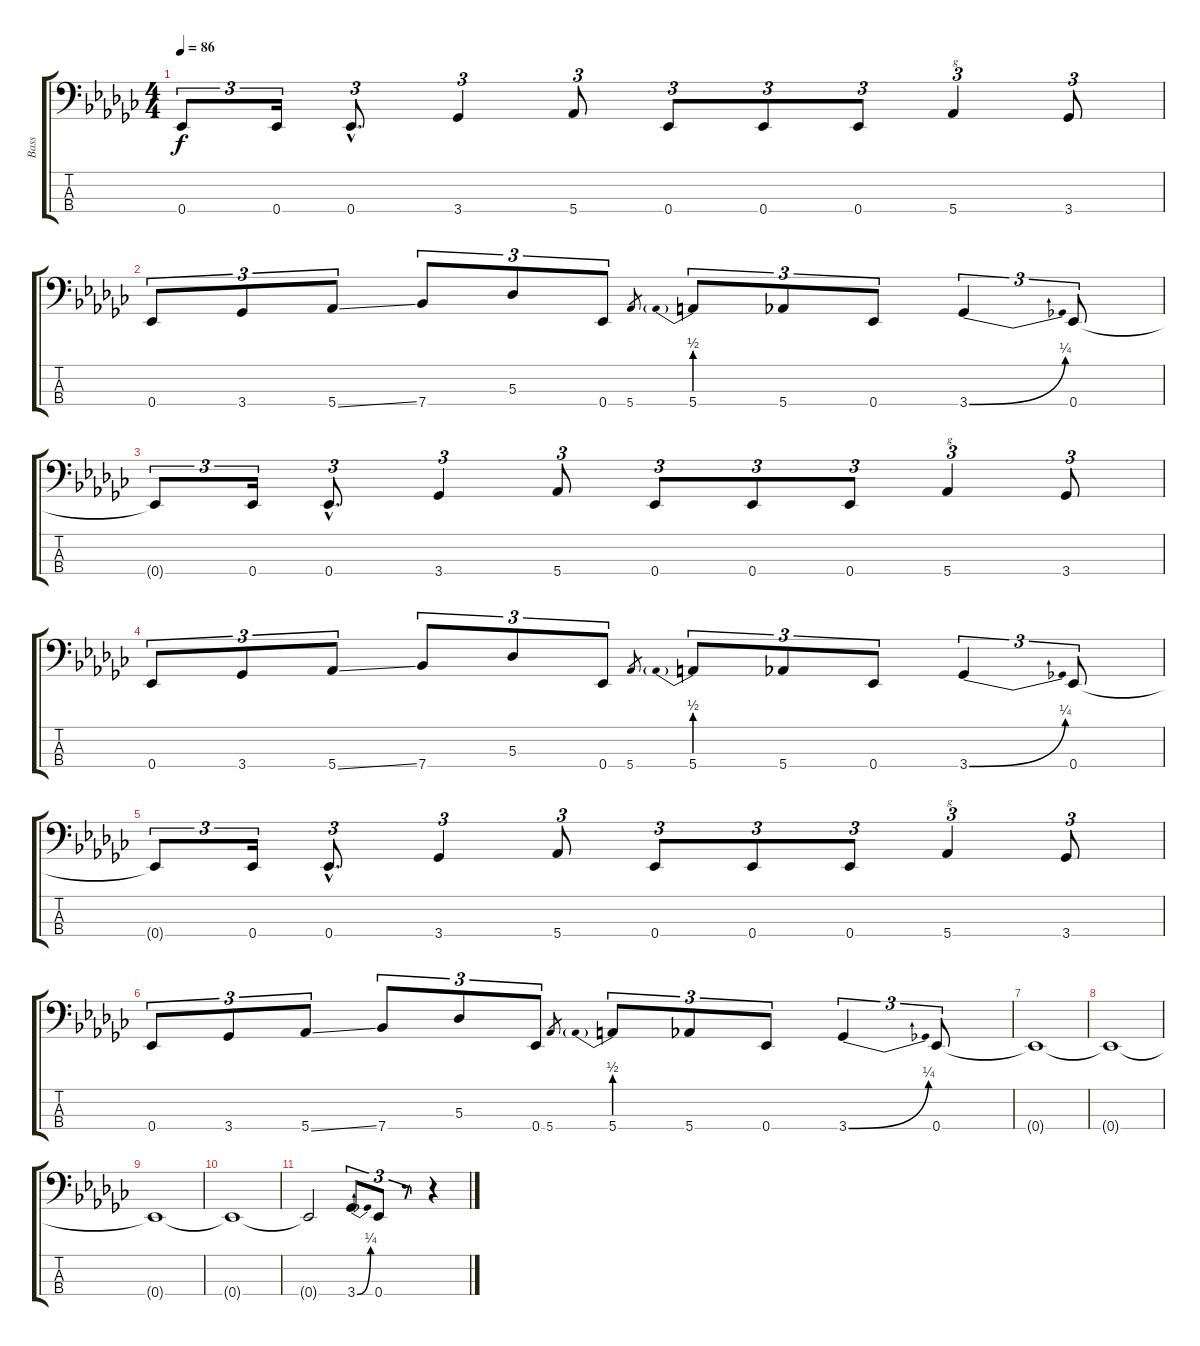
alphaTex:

\track ("Bass" "Bass") {instrument electricbassfinger}
\staff {score tabs}
\tuning (Gb2 Db2 Ab1 Eb1) {hide}
\ts (4 4)
\tempo 86
\clef f4
\ks ebminor
0.4{t}.8{tu (3 2) dy f} 0.4.16{tu (3 2)} 0.4{hac}.8{d tu (3 2)} 3.4.4{tu (3 2)} 5.4.8{tu (3 2)} 0.4.8{tu (3 2)} 0.4.8{tu (3 2)} 0.4.8{tu (3 2)} 5.4.4{tu (3 2) txt "g"} 3.4.8{tu (3 2)} |
0.4.8{tu (3 2)} 3.4.8{tu (3 2)} 5.4{ss}.8{tu (3 2)} 7.4.8{tu (3 2)} 5.3.8{tu (3 2)} 0.4.8{tu (3 2)} 5.4.8{gr} 5.4{be (prebend 0 2 60 2)}.8{tu (3 2)} 5.4.8{tu (3 2)} 0.4.8{tu (3 2)} 3.4{be (bend 0 0 60 1)}.4{tu (3 2)} 0.4.8{tu (3 2)} |
0.4{t}.8{tu (3 2)} 0.4.16{tu (3 2)} 0.4{hac}.8{d tu (3 2)} 3.4.4{tu (3 2)} 5.4.8{tu (3 2)} 0.4.8{tu (3 2)} 0.4.8{tu (3 2)} 0.4.8{tu (3 2)} 5.4.4{tu (3 2) txt "g"} 3.4.8{tu (3 2)} |
0.4.8{tu (3 2)} 3.4.8{tu (3 2)} 5.4{ss}.8{tu (3 2)} 7.4.8{tu (3 2)} 5.3.8{tu (3 2)} 0.4.8{tu (3 2)} 5.4.8{gr} 5.4{be (prebend 0 2 60 2)}.8{tu (3 2)} 5.4.8{tu (3 2)} 0.4.8{tu (3 2)} 3.4{be (bend 0 0 60 1)}.4{tu (3 2)} 0.4.8{tu (3 2)} |
0.4{t}.8{tu (3 2)} 0.4.16{tu (3 2)} 0.4{hac}.8{d tu (3 2)} 3.4.4{tu (3 2)} 5.4.8{tu (3 2)} 0.4.8{tu (3 2)} 0.4.8{tu (3 2)} 0.4.8{tu (3 2)} 5.4.4{tu (3 2) txt "g"} 3.4.8{tu (3 2)} |
0.4.8{tu (3 2)} 3.4.8{tu (3 2)} 5.4{ss}.8{tu (3 2)} 7.4.8{tu (3 2)} 5.3.8{tu (3 2)} 0.4.8{tu (3 2)} 5.4.8{gr} 5.4{be (prebend 0 2 60 2)}.8{tu (3 2)} 5.4.8{tu (3 2)} 0.4.8{tu (3 2)} 3.4{be (bend 0 0 60 1)}.4{tu (3 2)} 0.4.8{tu (3 2)} |
0.4{t}.1 |
0.4{t}.1 |
0.4{t}.1 |
0.4{t}.1 |
0.4{t}.2 3.4{be (bend 0 0 60 1)}.8{tu (3 2)} 0.4.8{tu (3 2)} r.8{tu (3 2)} r.4
